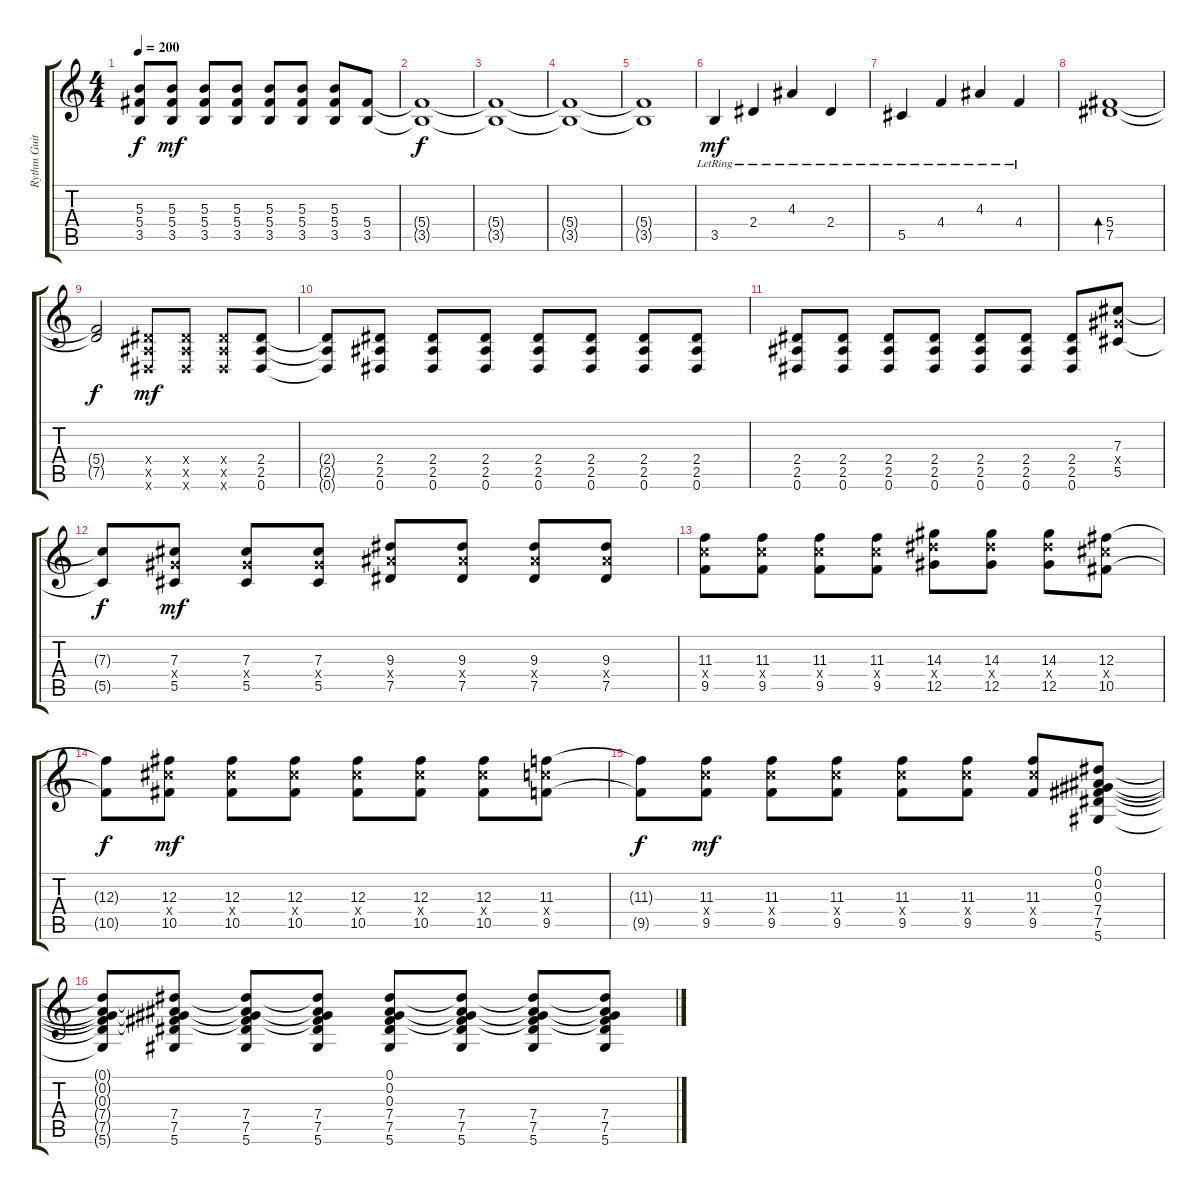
\track ("Rythm Guitar" "Rythm Guit") {instrument distortionguitar}
\staff {score tabs}
\tuning (Eb4 Bb3 Gb3 Db3 Ab2 Eb2) {hide}
\ts (4 4)
\tempo 200
\clef g2
\ks c
(5.3{t} 5.4{t} 3.5{t}).8{dy f} (5.3 5.4 3.5).8{dy mf} (5.3 5.4 3.5).8 (5.3 5.4 3.5).8 (5.3 5.4 3.5).8 (5.3 5.4 3.5).8 (5.3 5.4 3.5).8 (5.4 3.5).8 |
(5.4{t} 3.5{t}).1{dy f} |
(5.4{t} 3.5{t}).1 |
(5.4{t} 3.5{t}).1 |
(5.4{t} 3.5{t}).1 |
3.5{lr}.4{dy mf instrument electricguitarclean} 2.4{lr}.4 4.3{lr}.4 2.4{lr}.4 |
5.5{lr}.4 4.4{lr}.4 4.3{lr}.4 4.4{lr}.4 |
(5.4 7.5).1{bd 480} |
(5.4{t} 7.5{t}).2{dy f} (2.4{x} 2.5{x} 0.6{x}).8{dy mf instrument distortionguitar} (2.4{x} 2.5{x} 0.6{x}).8 (2.4{x} 2.5{x} 0.6{x}).8 (2.4 2.5 0.6).8 |
(2.4{t} 2.5{t} 0.6{t}).8 (2.4 2.5 0.6).8 (2.4 2.5 0.6).8 (2.4 2.5 0.6).8 (2.4 2.5 0.6).8 (2.4 2.5 0.6).8 (2.4 2.5 0.6).8 (2.4 2.5 0.6).8 |
(2.4 2.5 0.6).8 (2.4 2.5 0.6).8 (2.4 2.5 0.6).8 (2.4 2.5 0.6).8 (2.4 2.5 0.6).8 (2.4 2.5 0.6).8 (2.4 2.5 0.6).8 (7.3 7.4{x} 5.5).8 |
(7.3{t} 5.5{t}).8{dy f} (7.3 7.4{x} 5.5).8{dy mf} (7.3 7.4{x} 5.5).8 (7.3 7.4{x} 5.5).8 (9.3 9.4{x} 7.5).8 (9.3 9.4{x} 7.5).8 (9.3 9.4{x} 7.5).8 (9.3 9.4{x} 7.5).8 |
(11.3 11.4{x} 9.5).8 (11.3 11.4{x} 9.5).8 (11.3 11.4{x} 9.5).8 (11.3 11.4{x} 9.5).8 (14.3 14.4{x} 12.5).8 (14.3 14.4{x} 12.5).8 (14.3 14.4{x} 12.5).8 (12.3 12.4{x} 10.5).8 |
(12.3{t} 10.5{t}).8{dy f} (12.3 12.4{x} 10.5).8{dy mf} (12.3 12.4{x} 10.5).8 (12.3 12.4{x} 10.5).8 (12.3 12.4{x} 10.5).8 (12.3 12.4{x} 10.5).8 (12.3 12.4{x} 10.5).8 (11.3 11.4{x} 9.5).8 |
(11.3{t} 9.5{t}).8{dy f} (11.3 11.4{x} 9.5).8{dy mf} (11.3 11.4{x} 9.5).8 (11.3 11.4{x} 9.5).8 (11.3 11.4{x} 9.5).8 (11.3 11.4{x} 9.5).8 (11.3 11.4{x} 9.5).8 (0.1 0.2 0.3 7.4 7.5 5.6).8 |
(0.1{t} 0.2{t} 0.3{t} 7.4{t} 7.5{t} 5.6{t}).8 (0.1{t} 0.2{t} 0.3{t} 7.4 7.5 5.6).8 (0.1{t} 0.2{t} 0.3{t} 7.4 7.5 5.6).8 (0.1{t} 0.2{t} 0.3{t} 7.4 7.5 5.6).8 (0.1 0.2 0.3 7.4 7.5 5.6).8 (0.1{t} 0.2{t} 0.3{t} 7.4 7.5 5.6).8 (0.1{t} 0.2{t} 0.3{t} 7.4 7.5 5.6).8 (0.1{t} 0.2{t} 0.3{t} 7.4 7.5 5.6).8
